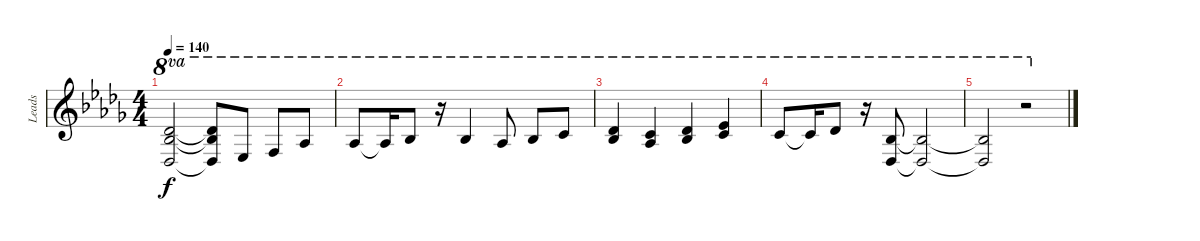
\track ("Leads" "Leads") {instrument shakuhachi}
\staff {score}
\tuning (E4 B3 G3 D3 A2 E2) {hide}
\ts (4 4)
\tempo 140
\clef g2
\ks db
(9.1{t} 11.2{t} 6.3{t}).2{ot 8va dy f} (9.1{t} 11.2{t} 6.3{t}).8{ot 8va} 8.3.8{ot 8va} 10.3.8{ot 8va} 9.2.8{ot 8va} |
9.2.8{ot 8va volume 0} 9.2{t}.16{ot 8va} 11.2.8{ot 8va} r.16{ot 8va} 11.2.4{ot 8va} 9.2.8{ot 8va} 11.2.8{ot 8va} 8.1.8{ot 8va} |
(9.1 11.2).4{ot 8va} (8.1 9.2).4{ot 8va} (9.1 11.2).4{ot 8va} (11.1 13.2).4{ot 8va} |
13.2.8{ot 8va} 13.2{t}.16{ot 8va} 14.2.8{ot 8va} r.16{ot 8va} (11.2 6.3).8{ot 8va} (11.2{t} 6.3{t}).2{ot 8va} |
(11.2{t} 6.3{t}).2{ot 8va} r.2{ot 8va}
